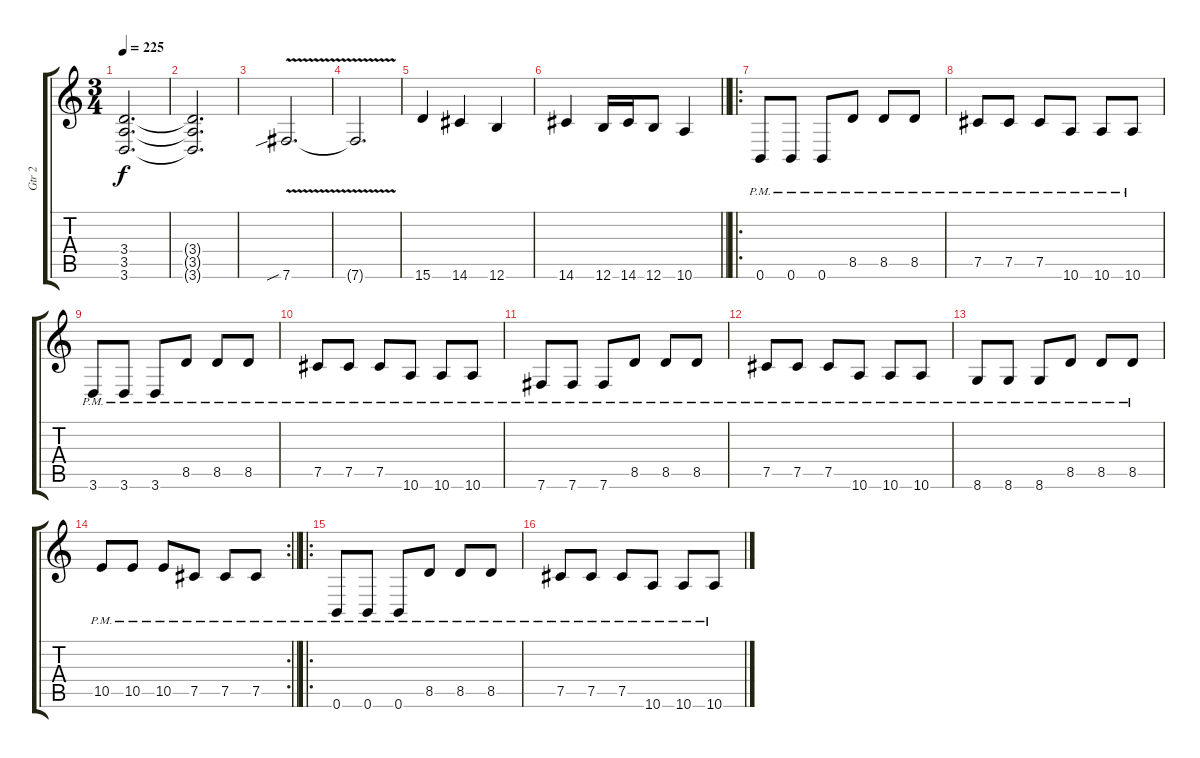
\track ("Gtr 2" "Gtr 2") {instrument distortionguitar}
\staff {score tabs}
\tuning (Db4 Ab3 E3 B2 Gb2 B1) {hide}
\ts (3 4)
\tempo 225
\clef g2
\ks c
(3.4 3.5 3.6).2{d dy f} |
(3.4{t} 3.5{t} 3.6{t}).2{d} |
7.6{v sib}.2{d} |
7.6{v t}.2{d} |
15.6.4 14.6.4 12.6.4 |
\barLineRight lightlight
14.6.4 12.6.16 14.6.16 12.6.8 10.6.4 |
\ro
0.6{pm}.8 0.6{pm}.8 0.6{pm}.8 8.5{pm}.8 8.5{pm}.8 8.5{pm}.8 |
7.5{pm}.8 7.5{pm}.8 7.5{pm}.8 10.6{pm}.8 10.6{pm}.8 10.6{pm}.8 |
3.6{pm}.8 3.6{pm}.8 3.6{pm}.8 8.5{pm}.8 8.5{pm}.8 8.5{pm}.8 |
7.5{pm}.8 7.5{pm}.8 7.5{pm}.8 10.6{pm}.8 10.6{pm}.8 10.6{pm}.8 |
7.6{pm}.8 7.6{pm}.8 7.6{pm}.8 8.5{pm}.8 8.5{pm}.8 8.5{pm}.8 |
7.5{pm}.8 7.5{pm}.8 7.5{pm}.8 10.6{pm}.8 10.6{pm}.8 10.6{pm}.8 |
8.6{pm}.8 8.6{pm}.8 8.6{pm}.8 8.5{pm}.8 8.5{pm}.8 8.5{pm}.8 |
\rc 2
\barLineRight lightlight
10.5{pm}.8 10.5{pm}.8 10.5{pm}.8 7.5{pm}.8 7.5{pm}.8 7.5{pm}.8 |
\ro
0.6{pm}.8 0.6{pm}.8 0.6{pm}.8 8.5{pm}.8 8.5{pm}.8 8.5{pm}.8 |
7.5{pm}.8 7.5{pm}.8 7.5{pm}.8 10.6{pm}.8 10.6{pm}.8 10.6{pm}.8
